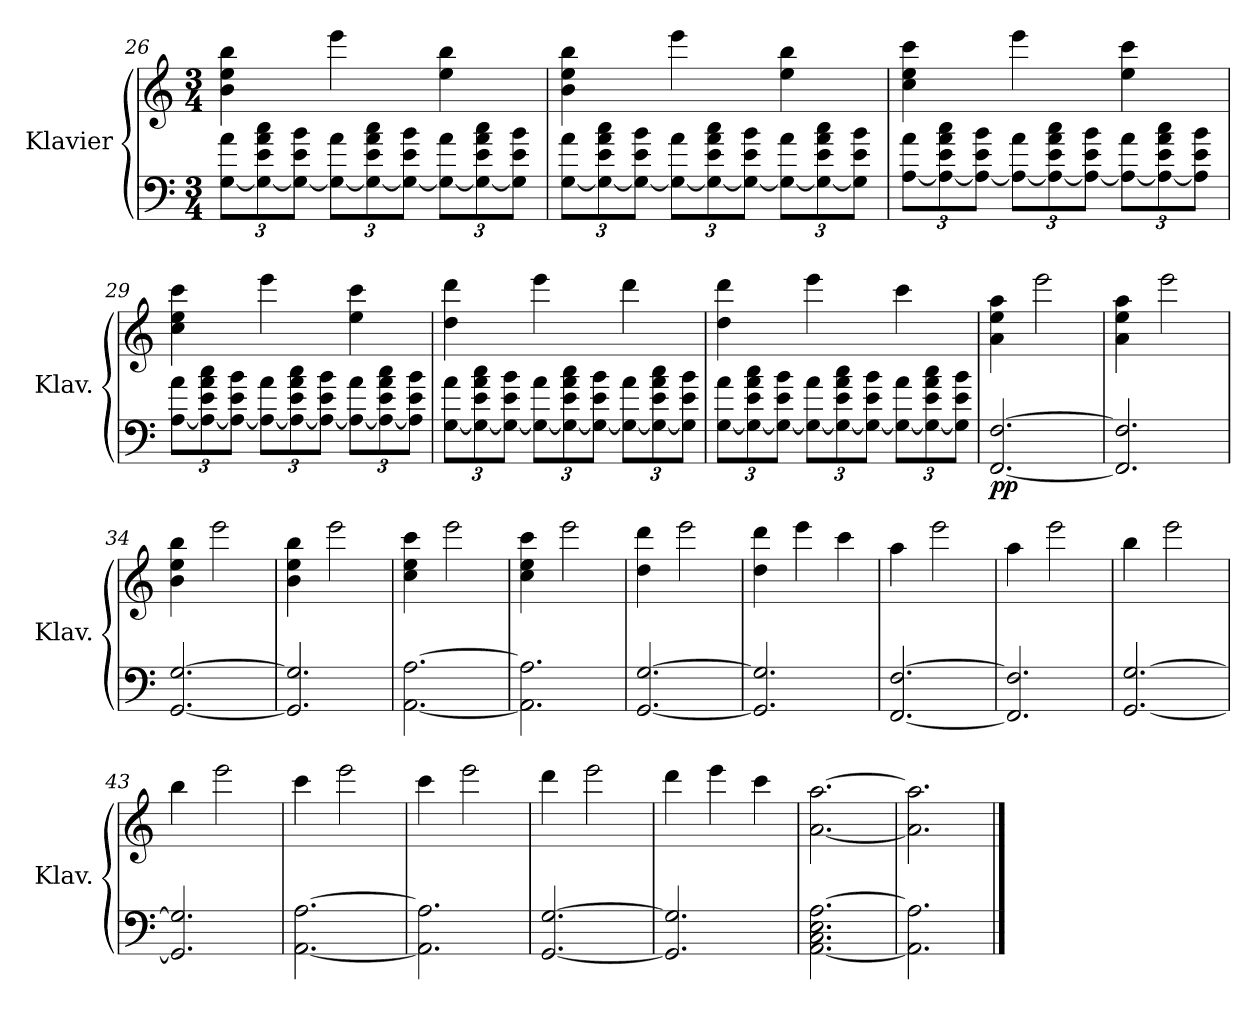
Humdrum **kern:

**kern	**kern	**dynam
*part1	*part1	*part1
*staff2	*staff1	*staff1/2
*I"Klavier	*	*
*I'Klav.	*	*
*clefF4	*clefG2	*
*k[]	*k[]	*
*M3/4	*M3/4	*
*Xbrackettup	*	*
=26	=26	=26
[12G\ 12a\L	4b\ 4ee\ 4bb\	.
12G\_ 12e\ 12a\ 12cc\	.	.
12G\_ 12e\ 12b\J	.	.
12G\_ 12a\L	4eee\	.
12G\_ 12e\ 12a\ 12cc\	.	.
12G\_ 12e\ 12b\J	.	.
12G\_ 12a\L	4ee\ 4bb\	.
12G\_ 12e\ 12a\ 12cc\	.	.
12G\] 12e\ 12b\J	.	.
!!LO:PB:g=z
=27	=27	=27
[12G\ 12a\L	4b\ 4ee\ 4bb\	.
12G\_ 12e\ 12a\ 12cc\	.	.
12G\_ 12e\ 12b\J	.	.
12G\_ 12a\L	4eee\	.
12G\_ 12e\ 12a\ 12cc\	.	.
12G\_ 12e\ 12b\J	.	.
12G\_ 12a\L	4ee\ 4bb\	.
12G\_ 12e\ 12a\ 12cc\	.	.
12G\] 12e\ 12b\J	.	.
=28	=28	=28
[12A\ 12a\L	4cc\ 4ee\ 4ccc\	.
12A\_ 12e\ 12a\ 12cc\	.	.
12A\_ 12e\ 12b\J	.	.
12A\_ 12a\L	4eee\	.
12A\_ 12e\ 12a\ 12cc\	.	.
12A\_ 12e\ 12b\J	.	.
12A\_ 12a\L	4ee\ 4ccc\	.
12A\_ 12e\ 12a\ 12cc\	.	.
12A\] 12e\ 12b\J	.	.
=29	=29	=29
[12A\ 12a\L	4cc\ 4ee\ 4ccc\	.
12A\_ 12e\ 12a\ 12cc\	.	.
12A\_ 12e\ 12b\J	.	.
12A\_ 12a\L	4eee\	.
12A\_ 12e\ 12a\ 12cc\	.	.
12A\_ 12e\ 12b\J	.	.
12A\_ 12a\L	4ee\ 4ccc\	.
12A\_ 12e\ 12a\ 12cc\	.	.
12A\] 12e\ 12b\J	.	.
!!LO:LB:g=z
=30	=30	=30
[12G\ 12a\L	4dd\ 4ddd\	.
12G\_ 12e\ 12a\ 12cc\	.	.
12G\_ 12e\ 12b\J	.	.
12G\_ 12a\L	4eee\	.
12G\_ 12e\ 12a\ 12cc\	.	.
12G\_ 12e\ 12b\J	.	.
12G\_ 12a\L	4ddd\	.
12G\_ 12e\ 12a\ 12cc\	.	.
12G\] 12e\ 12b\J	.	.
=31	=31	=31
[12G\ 12a\L	4dd\ 4ddd\	.
12G\_ 12e\ 12a\ 12cc\	.	.
12G\_ 12e\ 12b\J	.	.
12G\_ 12a\L	4eee\	.
12G\_ 12e\ 12a\ 12cc\	.	.
12G\_ 12e\ 12b\J	.	.
12G\_ 12a\L	4ccc\	.
12G\_ 12e\ 12a\ 12cc\	.	.
12G\] 12e\ 12b\J	.	.
=32	=32	=32
!	!	!LO:DY:b=2
!	!	!LO:DY:n=1:b
[2.FF/ [2.F/	4a\ 4ee\ 4aa\	p p
.	2eee\	.
=33	=33	=33
2.FF/] 2.F/]	4a\ 4ee\ 4aa\	.
.	2eee\	.
=34	=34	=34
[2.GG/ [2.G/	4b\ 4ee\ 4bb\	.
.	2eee\	.
=35	=35	=35
2.GG/] 2.G/]	4b\ 4ee\ 4bb\	.
.	2eee\	.
!!LO:LB:g=z
=36	=36	=36
[2.AA\ [2.A\	4cc\ 4ee\ 4ccc\	.
.	2eee\	.
=37	=37	=37
2.AA\] 2.A\]	4cc\ 4ee\ 4ccc\	.
.	2eee\	.
=38	=38	=38
[2.GG/ [2.G/	4dd\ 4ddd\	.
.	2eee\	.
=39	=39	=39
2.GG/] 2.G/]	4dd\ 4ddd\	.
.	4eee\	.
.	4ccc\	.
=40	=40	=40
[2.FF/ [2.F/	4aa\	.
.	2eee\	.
=41	=41	=41
2.FF/] 2.F/]	4aa\	.
.	2eee\	.
=42	=42	=42
[2.GG/ [2.G/	4bb\	.
.	2eee\	.
=43	=43	=43
2.GG/] 2.G/]	4bb\	.
.	2eee\	.
=44	=44	=44
[2.AA\ [2.A\	4ccc\	.
.	2eee\	.
=45	=45	=45
2.AA\] 2.A\]	4ccc\	.
.	2eee\	.
=46	=46	=46
[2.GG/ [2.G/	4ddd\	.
.	2eee\	.
!!LO:LB:g=z
=47	=47	=47
2.GG/] 2.G/]	4ddd\	.
.	4eee\	.
.	4ccc\	.
=48	=48	=48
[2.AA\ 2.C\ 2.E\ [2.A\	[2.a\ [2.aa\	.
=49	=49	=49
2.AA\] 2.A\]	2.a\] 2.aa\]	.
==	==	==
*-	*-	*-
